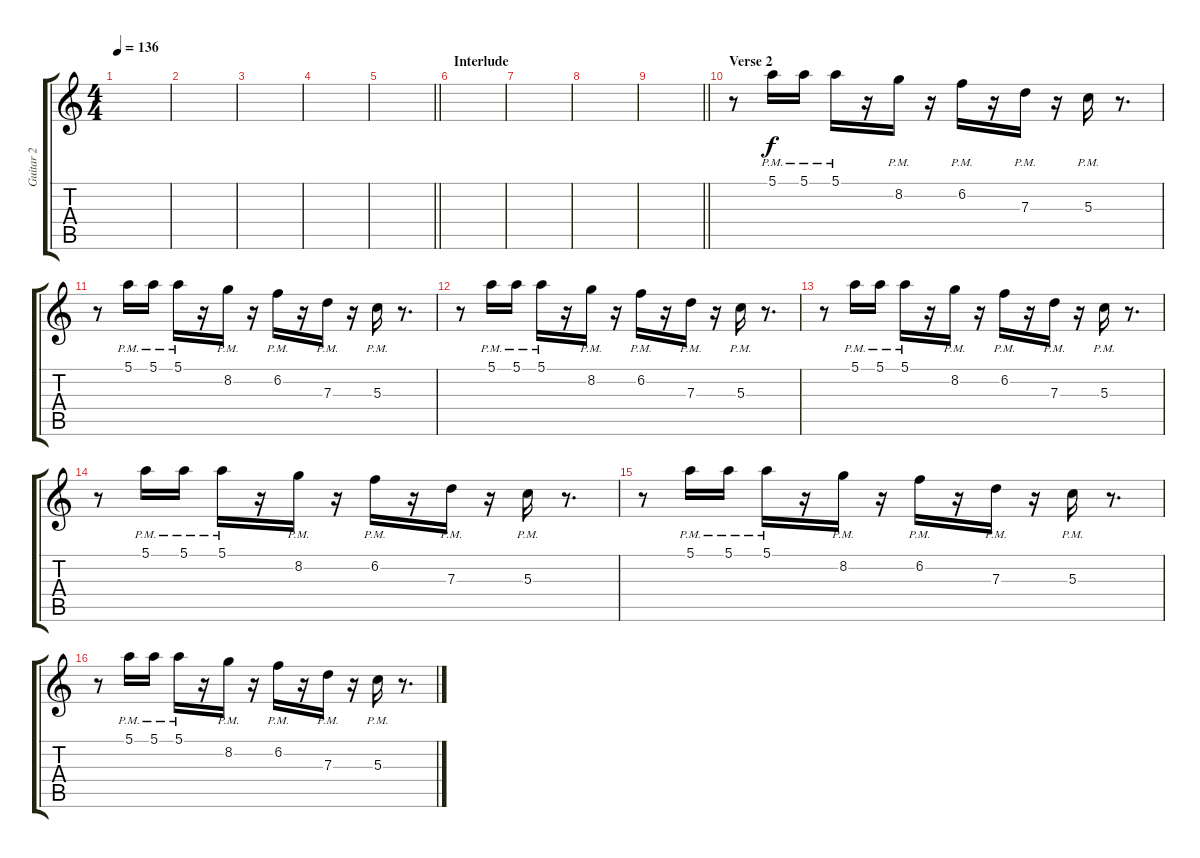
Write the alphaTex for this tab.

\track ("Guitar 2" "Guitar 2") {instrument electricguitarmuted}
\staff {score tabs}
\tuning (E4 B3 G3 D3 A2 E2) {hide}
\ts (4 4)
\tempo 136
\clef g2
\ks c
|
|
|
|
\barLineRight lightlight
|
\section ("" "Interlude")
|
|
|
\barLineRight lightlight
|
\section ("" "Verse 2")
r.8 5.1{pm}.16 5.1{pm}.16 5.1{pm}.16 r.16 8.2{pm}.16 r.16 6.2{pm}.16 r.16 7.3{pm}.16 r.16 5.3{pm}.16 r.8{d} |
r.8 5.1{pm}.16 5.1{pm}.16 5.1{pm}.16 r.16 8.2{pm}.16 r.16 6.2{pm}.16 r.16 7.3{pm}.16 r.16 5.3{pm}.16 r.8{d} |
r.8 5.1{pm}.16 5.1{pm}.16 5.1{pm}.16 r.16 8.2{pm}.16 r.16 6.2{pm}.16 r.16 7.3{pm}.16 r.16 5.3{pm}.16 r.8{d} |
r.8 5.1{pm}.16 5.1{pm}.16 5.1{pm}.16 r.16 8.2{pm}.16 r.16 6.2{pm}.16 r.16 7.3{pm}.16 r.16 5.3{pm}.16 r.8{d} |
r.8 5.1{pm}.16 5.1{pm}.16 5.1{pm}.16 r.16 8.2{pm}.16 r.16 6.2{pm}.16 r.16 7.3{pm}.16 r.16 5.3{pm}.16 r.8{d} |
r.8 5.1{pm}.16 5.1{pm}.16 5.1{pm}.16 r.16 8.2{pm}.16 r.16 6.2{pm}.16 r.16 7.3{pm}.16 r.16 5.3{pm}.16 r.8{d} |
r.8 5.1{pm}.16 5.1{pm}.16 5.1{pm}.16 r.16 8.2{pm}.16 r.16 6.2{pm}.16 r.16 7.3{pm}.16 r.16 5.3{pm}.16 r.8{d}
